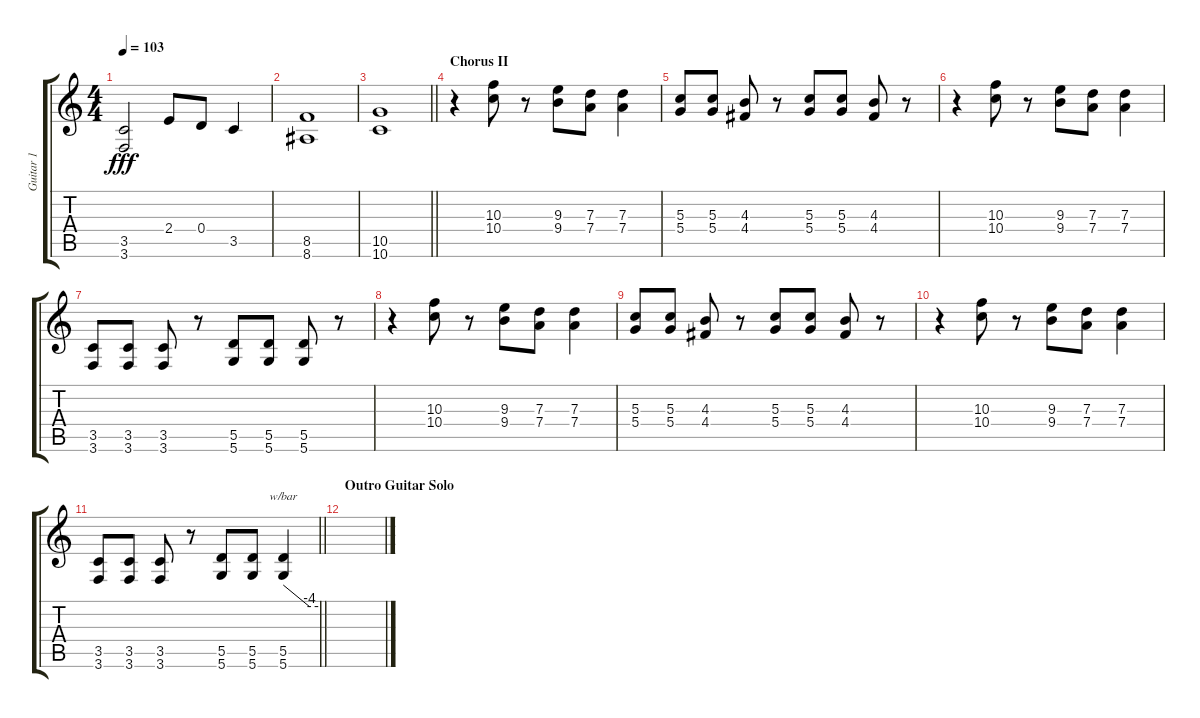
\track ("Guitar 1" "Guitar 1") {instrument distortionguitar}
\staff {score tabs}
\tuning (E4 B3 G3 D3 A2 D2) {hide}
\ts (4 4)
\tempo 103
\clef g2
\ks c
(3.5 3.6).2{dy fff} 2.4.8 0.4.8 3.5.4 |
(8.5 8.6).1 |
\barLineRight lightlight
(10.5 10.6).1 |
\section ("" "Chorus II")
r.4 (10.3 10.4).8 r.8 (9.3 9.4).8 (7.3 7.4).8 (7.3 7.4).4 |
(5.3 5.4).8 (5.3 5.4).8 (4.3 4.4).8 r.8 (5.3 5.4).8 (5.3 5.4).8 (4.3 4.4).8 r.8 |
r.4 (10.3 10.4).8 r.8 (9.3 9.4).8 (7.3 7.4).8 (7.3 7.4).4 |
(3.5 3.6).8 (3.5 3.6).8 (3.5 3.6).8 r.8 (5.5 5.6).8 (5.5 5.6).8 (5.5 5.6).8 r.8 |
r.4 (10.3 10.4).8 r.8 (9.3 9.4).8 (7.3 7.4).8 (7.3 7.4).4 |
(5.3 5.4).8 (5.3 5.4).8 (4.3 4.4).8 r.8 (5.3 5.4).8 (5.3 5.4).8 (4.3 4.4).8 r.8 |
r.4 (10.3 10.4).8 r.8 (9.3 9.4).8 (7.3 7.4).8 (7.3 7.4).4 |
\barLineRight lightlight
(3.5 3.6).8 (3.5 3.6).8 (3.5 3.6).8 r.8 (5.5 5.6).8 (5.5 5.6).8 (5.5 5.6).4{tbe (custom default 0 0 45 -16 60 -16)} |
\section ("" "Outro Guitar Solo")
